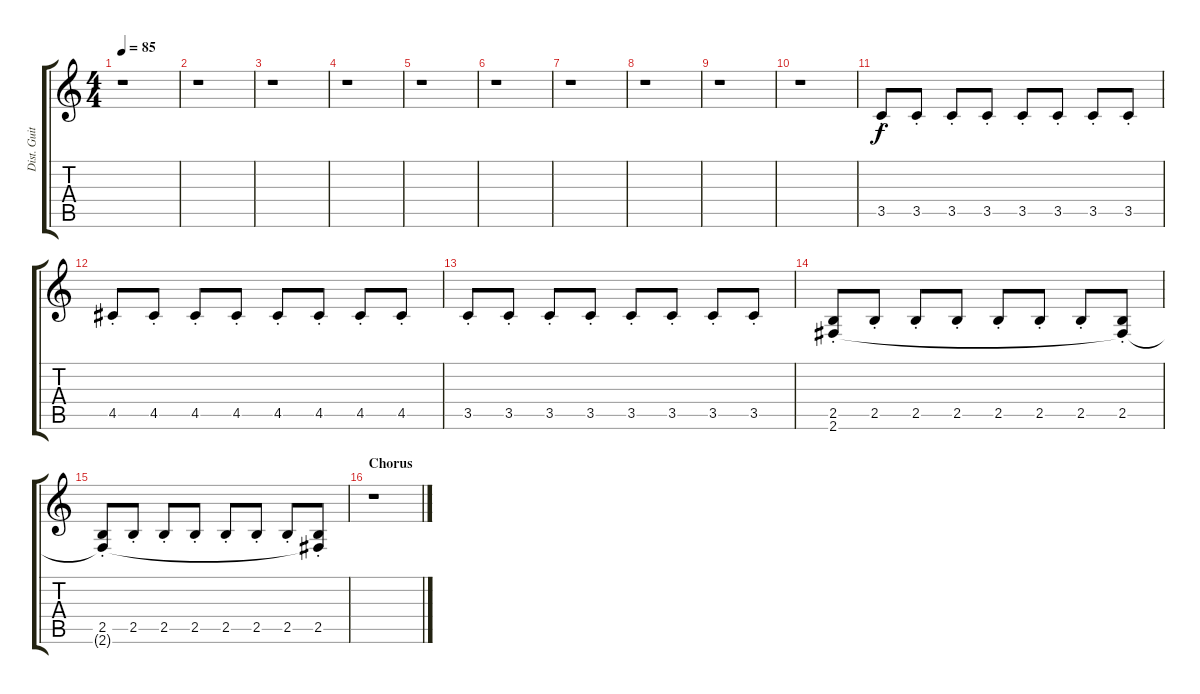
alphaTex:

\track ("Dist. Guitar" "Dist. Guit") {instrument overdrivenguitar}
\staff {score tabs}
\tuning (E4 B3 G3 D3 A2 E2) {hide}
\ts (4 4)
\tempo 85
\clef g2
\ks c
r.1{dy f} |
r.1 |
r.1 |
r.1 |
r.1 |
r.1 |
r.1 |
r.1 |
r.1 |
r.1 |
3.5{st}.8{balance 0} 3.5{st}.8{balance 8} 3.5{st}.8{balance 16} 3.5{st}.8{balance 8} 3.5{st}.8{balance 0} 3.5{st}.8{balance 8} 3.5{st}.8{balance 16} 3.5{st}.8{balance 8} |
4.5{st}.8{balance 0} 4.5{st}.8{balance 8} 4.5{st}.8{balance 16} 4.5{st}.8{balance 8} 4.5{st}.8{balance 0} 4.5{st}.8{balance 8} 4.5{st}.8{balance 16} 4.5{st}.8{balance 8} |
3.5{st}.8{balance 0} 3.5{st}.8{balance 8} 3.5{st}.8{balance 16} 3.5{st}.8{balance 8} 3.5{st}.8{balance 0} 3.5{st}.8{balance 8} 3.5{st}.8{balance 16} 3.5{st}.8{balance 8} |
(2.5{st} 2.6).8{balance 0} 2.5{st}.8{balance 8} 2.5{st}.8{balance 16} 2.5{st}.8{balance 8} 2.5{st}.8{balance 0} 2.5{st}.8{balance 8} 2.5{st}.8{balance 16} (2.5{st} 2.6{t}).8{balance 8} |
(2.5{st} 2.6{t}).8{balance 0} 2.5{st}.8{balance 8} 2.5{st}.8{balance 16} 2.5{st}.8{balance 8} 2.5{st}.8{balance 0} 2.5{st}.8{balance 8} 2.5{st}.8{balance 16} (2.5{st} 2.6{t}).8{balance 8} |
\section ("" "Chorus")
r.1
